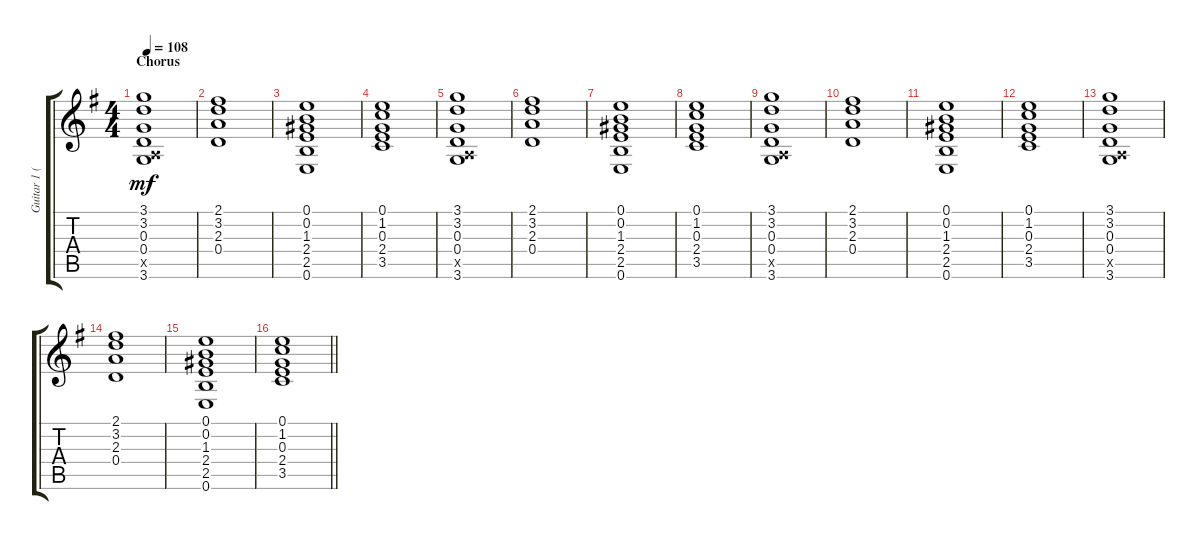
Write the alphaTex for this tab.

\track ("Guitar 1 (Clean)" "Guitar 1 (") {instrument electricguitarclean}
\staff {score tabs}
\tuning (E4 B3 G3 D3 A2 E2) {hide}
\ts (4 4)
\section ("" "Chorus")
\tempo 108
\clef g2
\ks g
(3.1 3.2 0.3 0.4 0.5{x} 3.6).1{dy mf} |
(2.1 3.2 2.3 0.4).1 |
(0.1 0.2 1.3 2.4 2.5 0.6).1 |
(0.1 1.2 0.3 2.4 3.5).1 |
(3.1 3.2 0.3 0.4 0.5{x} 3.6).1 |
(2.1 3.2 2.3 0.4).1 |
(0.1 0.2 1.3 2.4 2.5 0.6).1 |
(0.1 1.2 0.3 2.4 3.5).1 |
(3.1 3.2 0.3 0.4 0.5{x} 3.6).1 |
(2.1 3.2 2.3 0.4).1 |
(0.1 0.2 1.3 2.4 2.5 0.6).1 |
(0.1 1.2 0.3 2.4 3.5).1 |
(3.1 3.2 0.3 0.4 0.5{x} 3.6).1 |
(2.1 3.2 2.3 0.4).1 |
(0.1 0.2 1.3 2.4 2.5 0.6).1 |
\barLineRight lightlight
(0.1 1.2 0.3 2.4 3.5).1
